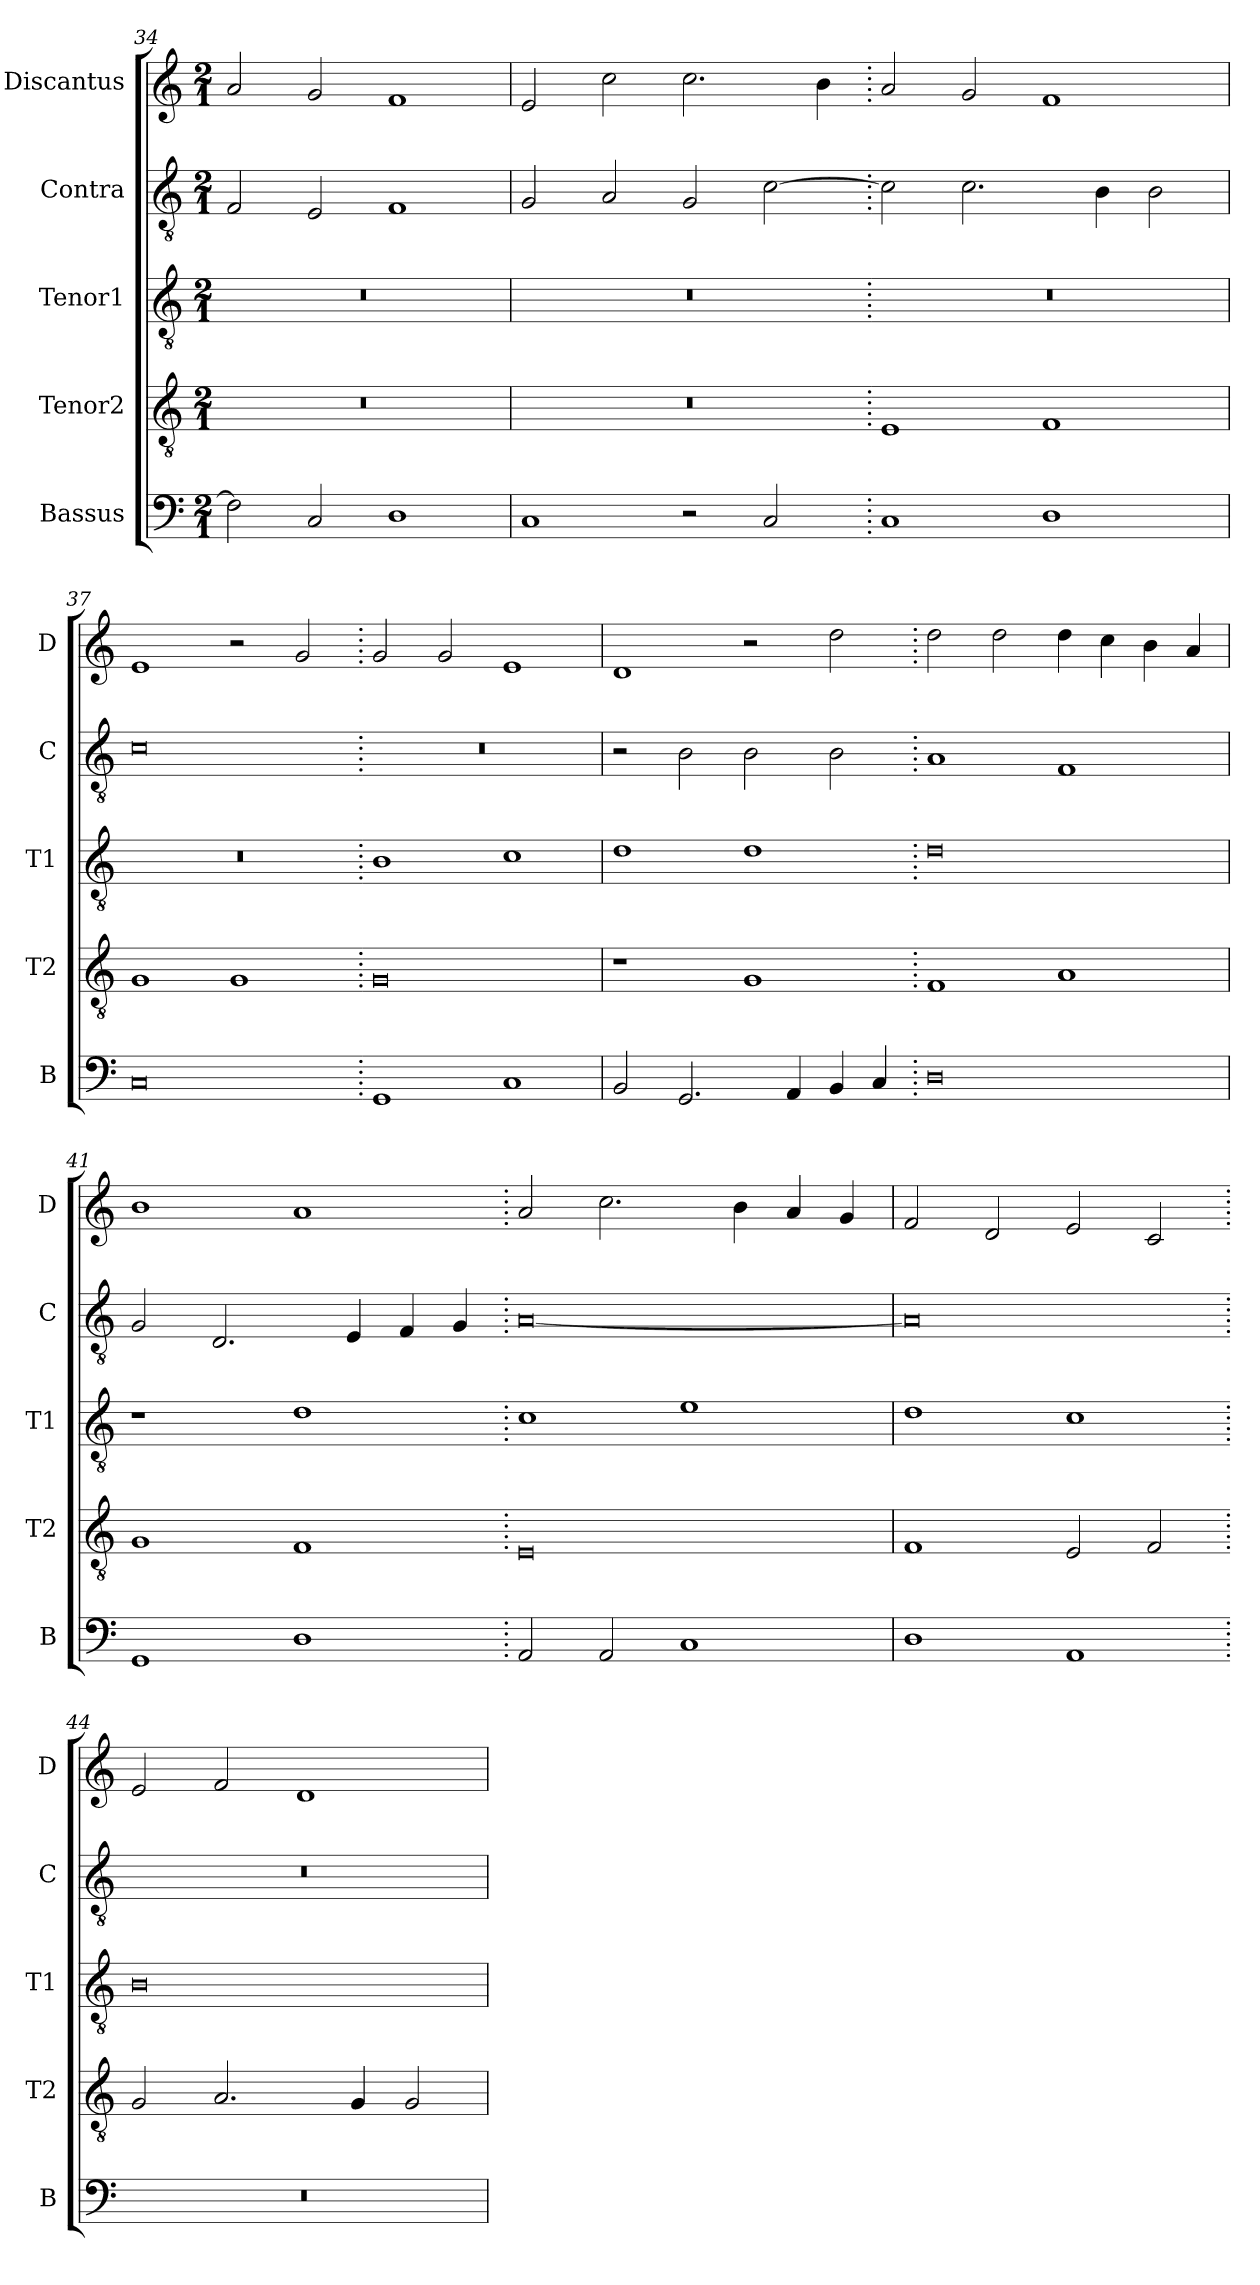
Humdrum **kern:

**kern	**kern	**kern	**kern	**kern
*part5	*part4	*part3	*part2	*part1
*staff5	*staff4	*staff3	*staff2	*staff1
*I"Bassus	*I"Tenor2	*I"Tenor1	*I"Contra	*I"Discantus
*I'B	*I'T2	*I'T1	*I'C	*I'D
*clefF4	*clefGv2	*clefGv2	*clefGv2	*clefG2
*k[]	*k[]	*k[]	*k[]	*k[]
*M2/1	*M2/1	*M2/1	*M2/1	*M2/1
=34	=34	=34	=34	=34
2F\]	0r	0r	2F/	2a/
2C/	.	.	2E/	2g/
1D	.	.	1F	1f
=35	=35	=35	=35	=35
1C	0r	0r	2G/	2e/
.	.	.	2A/	2cc\
2r	.	.	2G/	2.cc\
2C/	.	.	[2c\	.
.	.	.	.	4b\
=36.	=36.	=36.	=36.	=36.
1C	1E	0r	2c\]	2a/
.	.	.	2.c\	2g/
1D	1F	.	.	1f
.	.	.	4B\	.
.	.	.	2B\	.
=37	=37	=37	=37	=37
0C	1G	0r	0c	1e
.	1G	.	.	2r
.	.	.	.	2g/
=38.	=38.	=38.	=38.	=38.
1GG	0G	1B	0r	2g/
.	.	.	.	2g/
1C	.	1c	.	1e
=39	=39	=39	=39	=39
2BB/	1r	1d	2r	1d
2.GG/	.	.	2B\	.
.	1G	1d	2B\	2r
4AA/	.	.	.	.
4BB/	.	.	2B\	2dd\
4C/	.	.	.	.
=40.	=40.	=40.	=40.	=40.
0D	1F	0d	1A	2dd\
.	.	.	.	2dd\
.	1A	.	1F	4dd\
.	.	.	.	4cc\
.	.	.	.	4b\
.	.	.	.	4a/
=41	=41	=41	=41	=41
1GG	1G	1r	2G/	1b
.	.	.	2.D/	.
1D	1F	1d	.	1a
.	.	.	4E/	.
.	.	.	4F/	.
.	.	.	4G/	.
=42.	=42.	=42.	=42.	=42.
2AA/	0E	1c	[0A	2a/
2AA/	.	.	.	2.cc\
1C	.	1e	.	.
.	.	.	.	4b\
.	.	.	.	4a/
.	.	.	.	4g/
=43	=43	=43	=43	=43
1D	1F	1d	0A]	2f/
.	.	.	.	2d/
1AA	2E/	1c	.	2e/
.	2F/	.	.	2c/
=44.	=44.	=44.	=44.	=44.
0r	2G/	0B	0r	2e/
.	2.A/	.	.	2f/
.	.	.	.	1d
.	4G/	.	.	.
.	2G/	.	.	.
=	=	=	=	=
*-	*-	*-	*-	*-
